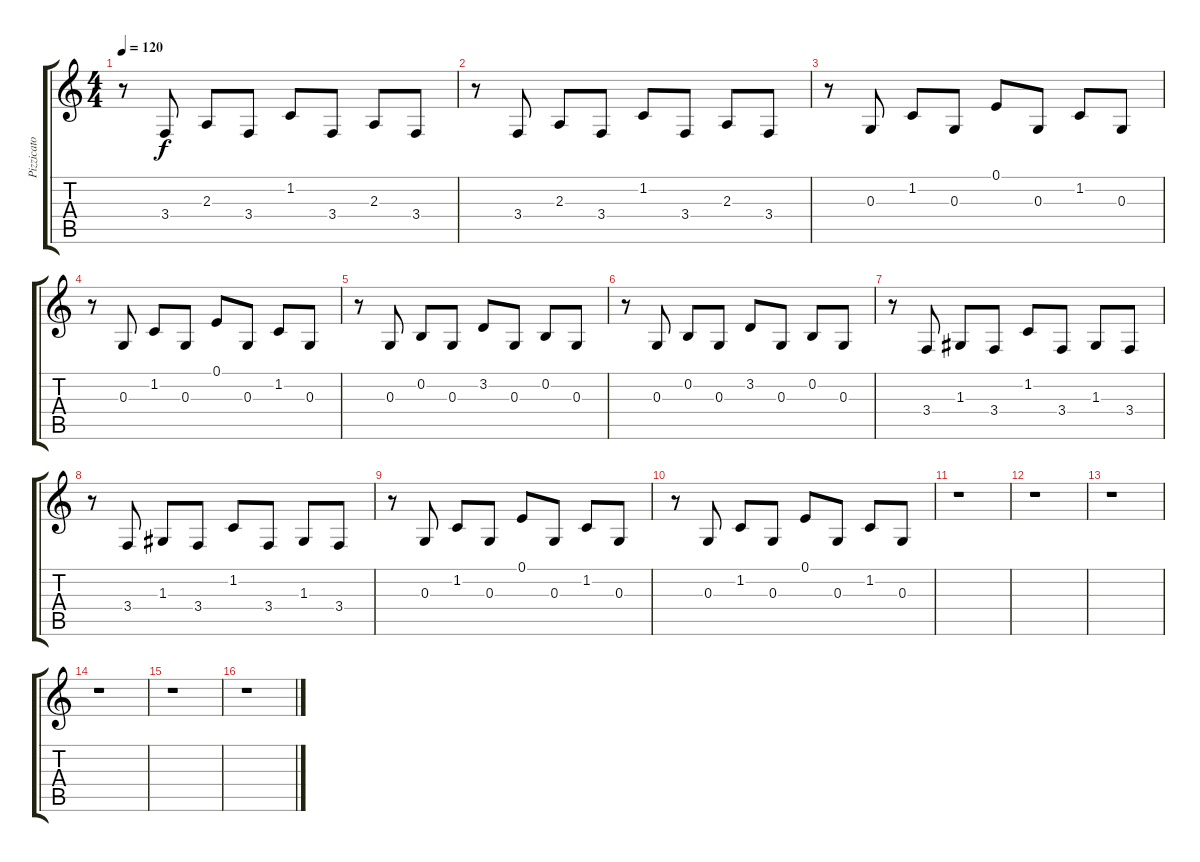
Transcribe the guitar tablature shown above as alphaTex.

\track ("Pizzicato Strings" "Pizzicato ") {instrument pizzicatostrings}
\staff {score tabs}
\tuning (E4 B3 G3 D3 A2 E2) {hide}
\ts (4 4)
\tempo 120
\clef g2
\ks c
r.8{dy f} 3.4.8 2.3.8 3.4.8 1.2.8 3.4.8 2.3.8 3.4.8 |
r.8 3.4.8 2.3.8 3.4.8 1.2.8 3.4.8 2.3.8 3.4.8 |
r.8 0.3.8 1.2.8 0.3.8 0.1.8 0.3.8 1.2.8 0.3.8 |
r.8 0.3.8 1.2.8 0.3.8 0.1.8 0.3.8 1.2.8 0.3.8 |
r.8 0.3.8 0.2.8 0.3.8 3.2.8 0.3.8 0.2.8 0.3.8 |
r.8 0.3.8 0.2.8 0.3.8 3.2.8 0.3.8 0.2.8 0.3.8 |
r.8 3.4.8 1.3.8 3.4.8 1.2.8 3.4.8 1.3.8 3.4.8 |
r.8 3.4.8 1.3.8 3.4.8 1.2.8 3.4.8 1.3.8 3.4.8 |
r.8 0.3.8 1.2.8 0.3.8 0.1.8 0.3.8 1.2.8 0.3.8 |
r.8 0.3.8 1.2.8 0.3.8 0.1.8 0.3.8 1.2.8 0.3.8 |
r.1 |
r.1 |
r.1 |
r.1 |
r.1 |
r.1
